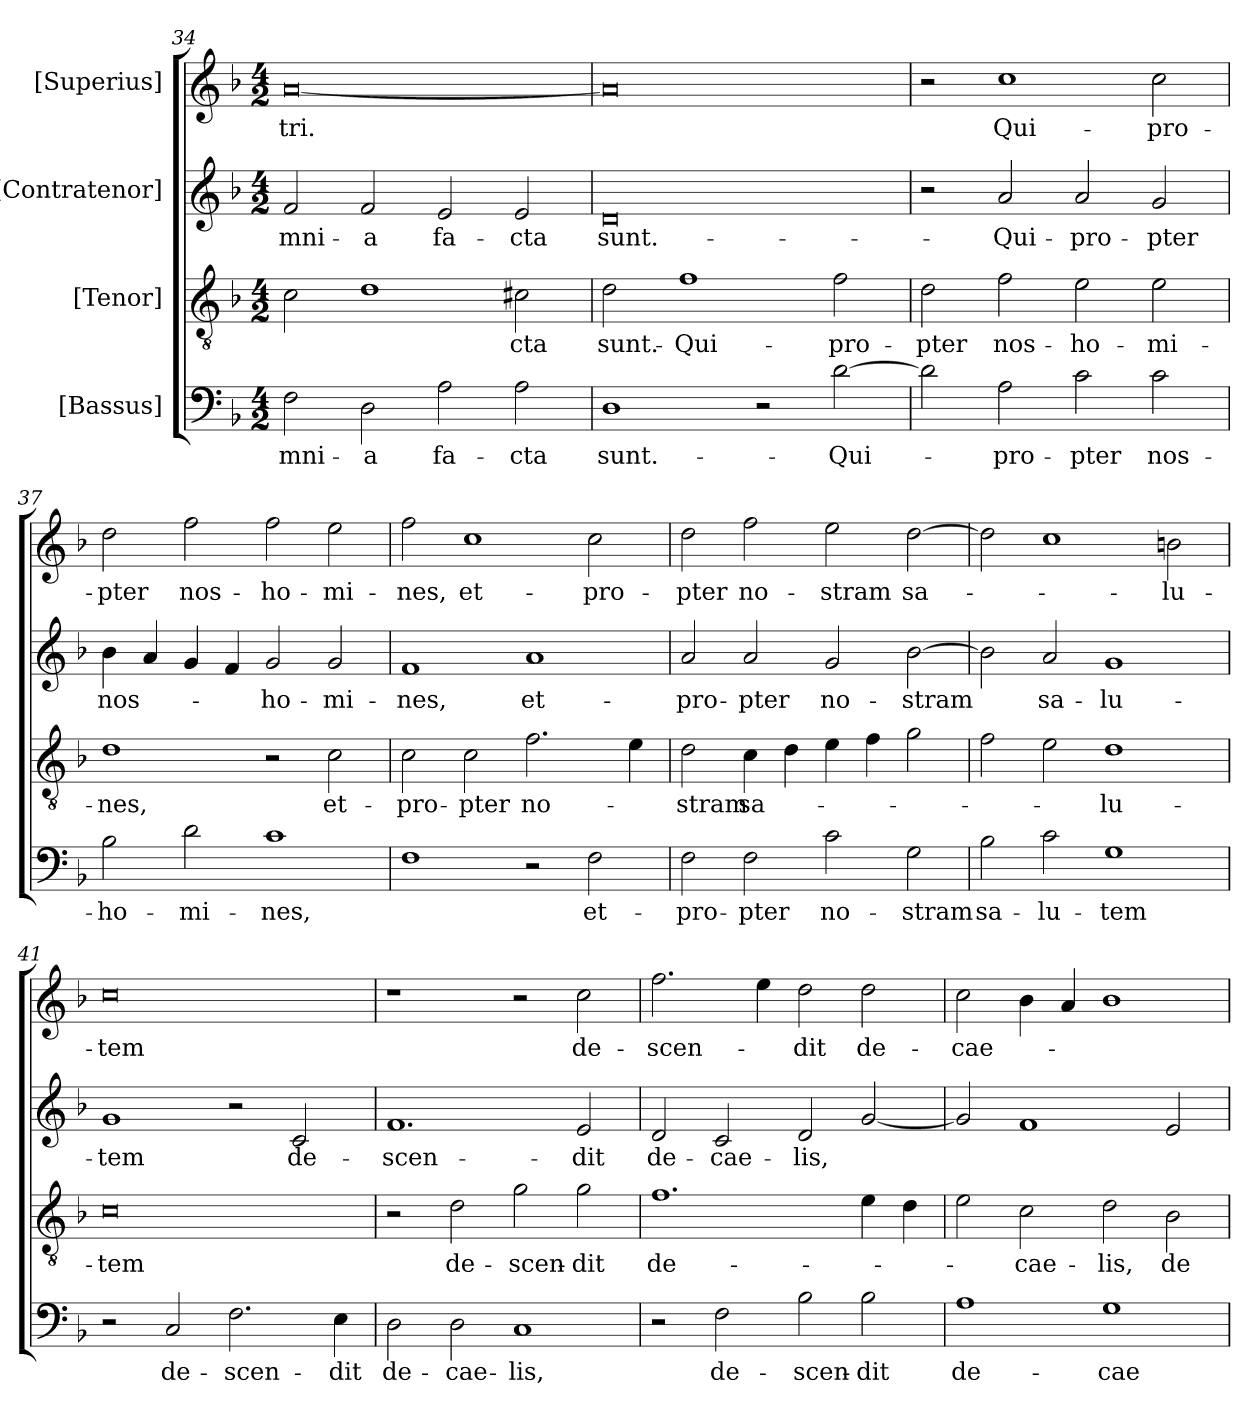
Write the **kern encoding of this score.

**kern	**text	**kern	**text	**kern	**text	**kern	**text
*part4	*part4	*part3	*part3	*part2	*part2	*part1	*part1
*staff4	*staff4	*staff3	*staff3	*staff2	*staff2	*staff1	*staff1
*I"[Bassus]	*	*I"[Tenor]	*	*I"[Contratenor]	*	*I"[Superius]	*
*clefF4	*	*clefGv2	*	*clefG2	*	*clefG2	*
*k[b-]	*	*k[b-]	*	*k[b-]	*	*k[b-]	*
*M4/2	*	*M4/2	*	*M4/2	*	*M4/2	*
=34	=34	=34	=34	=34	=34	=34	=34
2F\	-mni-	2c\	.	2f/	-mni-	[0a/	-tri.
2D\	-a	1d\	.	2f/	-a	.	.
2A\	fa-	.	.	2e/	fa-	.	.
2A\	-cta	2c#X\	-cta	2e/	-cta	.	.
=35	=35	=35	=35	=35	=35	=35	=35
1D\	sunt.-	2d\	sunt.-	0d/	sunt.-	0a/]	.
.	.	1f\	Qui-	.	.	.	.
2r	.	.	.	.	.	.	.
[2d\	Qui-	2f\	pro-	.	.	.	.
=36	=36	=36	=36	=36	=36	=36	=36
2d\]	.	2d\	-pter	2r	.	2r	.
2A\	pro-	2f\	nos-	2a/	Qui-	1cc\	Qui-
2c\	-pter	2e\	ho-	2a/	pro-	.	.
2c\	nos-	2e\	-mi-	2g/	-pter	2cc\	pro-
=37	=37	=37	=37	=37	=37	=37	=37
2B-\	ho-	1d\	-nes,	4b-\	nos-	2dd\	-pter
.	.	.	.	4a/	.	.	.
2d\	-mi-	.	.	4g/	.	2ff\	nos-
.	.	.	.	4f/	.	.	.
1c\	-nes,	2r	.	2g/	ho-	2ff\	ho-
.	.	2c\	et-	2g/	-mi-	2ee\	-mi-
=38	=38	=38	=38	=38	=38	=38	=38
1F\	.	2c\	pro-	1f/	-nes,	2ff\	-nes,
.	.	2c\	-pter	.	.	1cc\	et-
2r	.	2.f\	no-	1a/	et-	.	.
2F\	et-	.	.	.	.	2cc\	pro-
.	.	4e\	.	.	.	.	.
=39	=39	=39	=39	=39	=39	=39	=39
2F\	pro-	2d\	-stram	2a/	pro-	2dd\	-pter
2F\	-pter	4c\	sa-	2a/	-pter	2ff\	no-
.	.	4d\	.	.	.	.	.
2c\	no-	4e\	.	2g/	no-	2ee\	-stram
.	.	4f\	.	.	.	.	.
2G\	-stram	2g\	.	[2b-\	-stram	[2dd\	sa-
=40	=40	=40	=40	=40	=40	=40	=40
2B-\	sa-	2f\	.	2b-\]	.	2dd\]	.
2c\	-lu-	2e\	.	2a/	sa-	1cc\	.
1G\	-tem	1d\	-lu-	1g/	-lu-	.	.
.	.	.	.	.	.	2bn\	-lu-
=41	=41	=41	=41	=41	=41	=41	=41
2r	.	0c\	-tem	1g/	-tem	0cc\	-tem
2C/	de-	.	.	.	.	.	.
2.F\	-scen-	.	.	2r	.	.	.
.	.	.	.	2c/	de-	.	.
4E\	-dit	.	.	.	.	.	.
=42	=42	=42	=42	=42	=42	=42	=42
2D\	de-	2r	.	1.f/	-scen-	1r	.
2D\	cae-	2d\	de-	.	.	.	.
1C/	-lis,	2g\	-scen-	.	.	2r	.
.	.	2g\	-dit	2e/	-dit	2cc\	de-
=43	=43	=43	=43	=43	=43	=43	=43
2r	.	1.f\	de-	2d/	de-	2.ff\	-scen-
2F\	de-	.	.	2c/	cae-	.	.
.	.	.	.	.	.	4ee\	.
2B-\	-scen-	.	.	2d/	-lis,	2dd\	-dit
2B-\	-dit	4e\	.	[2g/	.	2dd\	de-
.	.	4d\	.	.	.	.	.
=44	=44	=44	=44	=44	=44	=44	=44
1A\	de-	2e\	.	2g/]	.	2cc\	cae-
.	.	2c\	cae-	1f/	.	4b-\	.
.	.	.	.	.	.	4a/	.
1G\	cae-	2d\	-lis,	.	.	1b-\	.
.	.	2B-\	de-	2e/	.	.	.
=	=	=	=	=	=	=	=
*-	*-	*-	*-	*-	*-	*-	*-
